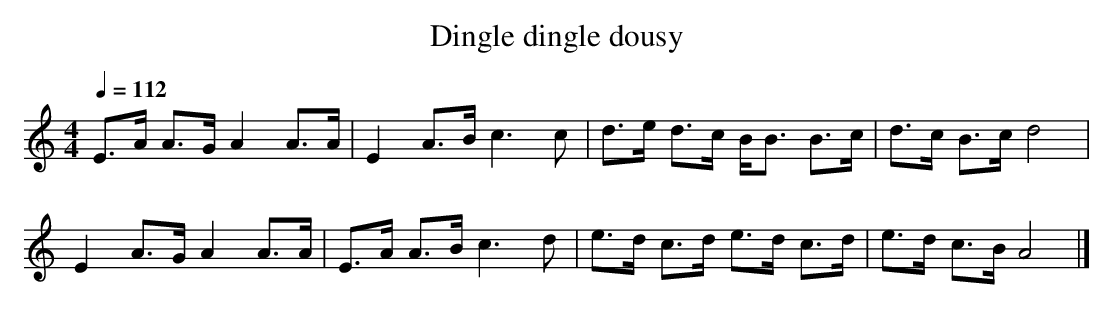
X:1
T:Dingle dingle dousy
M:4/4
L:1/8
Q:1/4=112
K:A Minor
E>A A>G A2 A>A|E2  A>B c3c|d>e d>c B<B B>c|d>c B>c d4 |
E2  A>G A2 A>A|E>A A>B c3d|e>d c>d e>d c>d|e>d c>B A4|]
